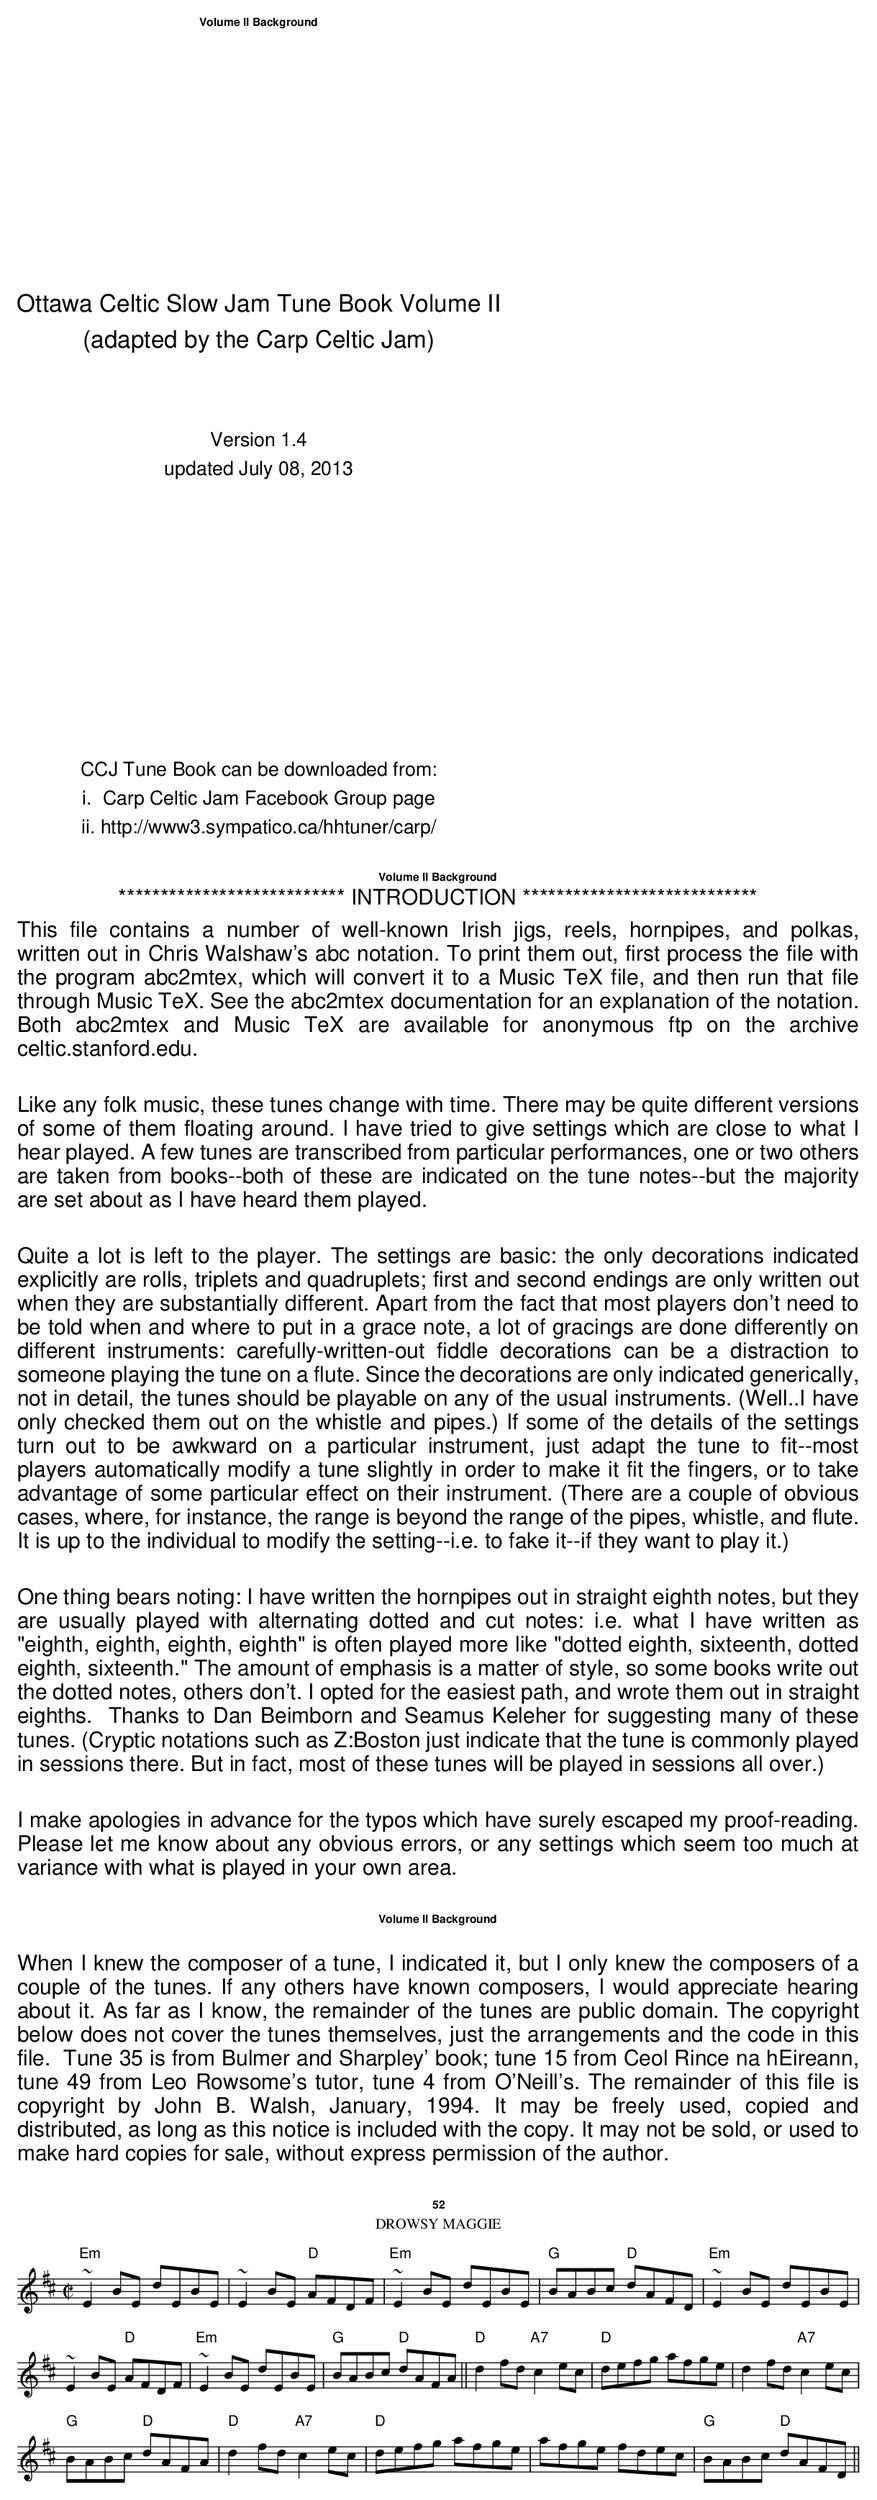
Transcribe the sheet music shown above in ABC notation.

X:1
T:Drowsy Maggie
M:C|
E:7
K:Edor
"Em"~E2 BE dEBE|~E2BE "D"AFDF|"Em"~E2 BE dEBE|"G"BABc "D"dAFD|"Em"~E2 BE dEBE|
~E2BE "D"AFDF|"Em"~E2 BE dEBE|"G"BABc "D"dAFA||\
 "D"d2 fd "A7"c2 ec|"D"defg afge|d2 fd "A7"c2 ec|
"G"BABc "D"dAFA|"D"d2 fd "A7"c2 ec|"D"defg afge|afge fdec|"G"BABc "D"dAFD||
